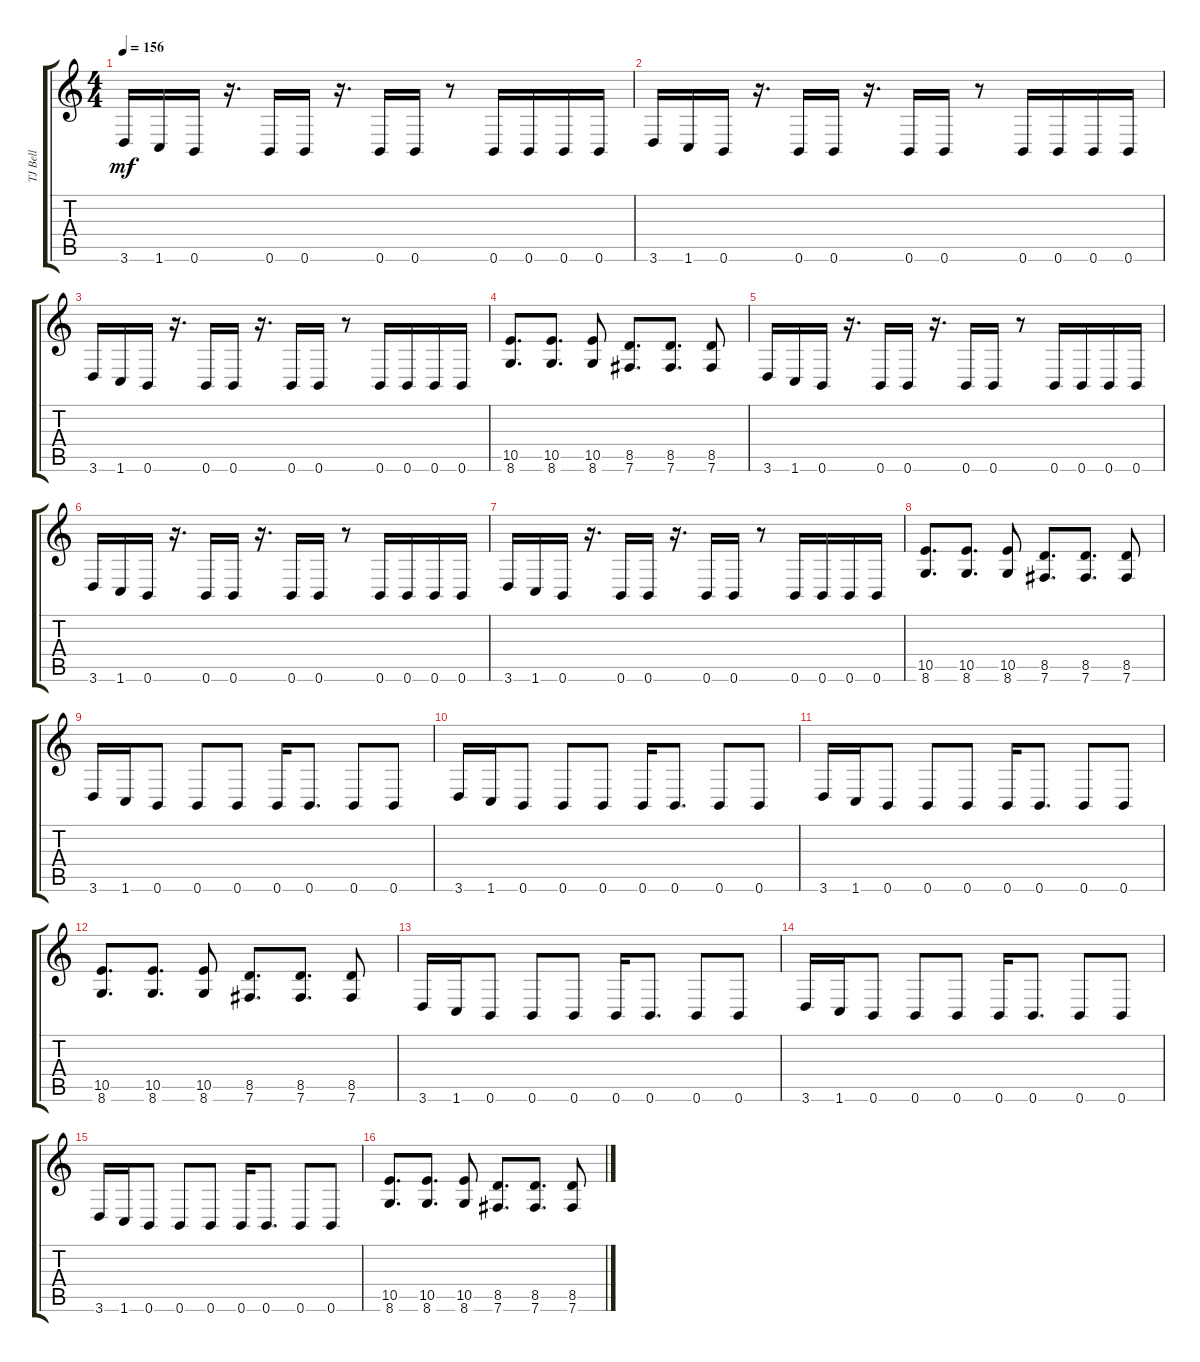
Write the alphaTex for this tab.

\track ("TJ Bell" "TJ Bell") {instrument distortionguitar}
\staff {score tabs}
\tuning (Db4 Ab3 E3 B2 Gb2 B1) {hide}
\ts (4 4)
\tempo 156
\clef g2
\ks c
3.6.16{dy mf} 1.6.16 0.6.16 r.16{d} 0.6.16 0.6.16 r.16{d} 0.6.16 0.6.16 r.8 0.6.16 0.6.16 0.6.16 0.6.16 |
3.6.16 1.6.16 0.6.16 r.16{d} 0.6.16 0.6.16 r.16{d} 0.6.16 0.6.16 r.8 0.6.16 0.6.16 0.6.16 0.6.16 |
3.6.16 1.6.16 0.6.16 r.16{d} 0.6.16 0.6.16 r.16{d} 0.6.16 0.6.16 r.8 0.6.16 0.6.16 0.6.16 0.6.16 |
(10.5 8.6).8{d} (10.5 8.6).8{d} (10.5 8.6).8 (8.5 7.6).8{d} (8.5 7.6).8{d} (8.5 7.6).8 |
3.6.16 1.6.16 0.6.16 r.16{d} 0.6.16 0.6.16 r.16{d} 0.6.16 0.6.16 r.8 0.6.16 0.6.16 0.6.16 0.6.16 |
3.6.16 1.6.16 0.6.16 r.16{d} 0.6.16 0.6.16 r.16{d} 0.6.16 0.6.16 r.8 0.6.16 0.6.16 0.6.16 0.6.16 |
3.6.16 1.6.16 0.6.16 r.16{d} 0.6.16 0.6.16 r.16{d} 0.6.16 0.6.16 r.8 0.6.16 0.6.16 0.6.16 0.6.16 |
(10.5 8.6).8{d} (10.5 8.6).8{d} (10.5 8.6).8 (8.5 7.6).8{d} (8.5 7.6).8{d} (8.5 7.6).8 |
3.6.16 1.6.16 0.6.8 0.6.8 0.6.8 0.6.16 0.6.8{d} 0.6.8 0.6.8 |
3.6.16 1.6.16 0.6.8 0.6.8 0.6.8 0.6.16 0.6.8{d} 0.6.8 0.6.8 |
3.6.16 1.6.16 0.6.8 0.6.8 0.6.8 0.6.16 0.6.8{d} 0.6.8 0.6.8 |
(10.5 8.6).8{d} (10.5 8.6).8{d} (10.5 8.6).8 (8.5 7.6).8{d} (8.5 7.6).8{d} (8.5 7.6).8 |
3.6.16 1.6.16 0.6.8 0.6.8 0.6.8 0.6.16 0.6.8{d} 0.6.8 0.6.8 |
3.6.16 1.6.16 0.6.8 0.6.8 0.6.8 0.6.16 0.6.8{d} 0.6.8 0.6.8 |
3.6.16 1.6.16 0.6.8 0.6.8 0.6.8 0.6.16 0.6.8{d} 0.6.8 0.6.8 |
(10.5 8.6).8{d} (10.5 8.6).8{d} (10.5 8.6).8 (8.5 7.6).8{d} (8.5 7.6).8{d} (8.5 7.6).8
